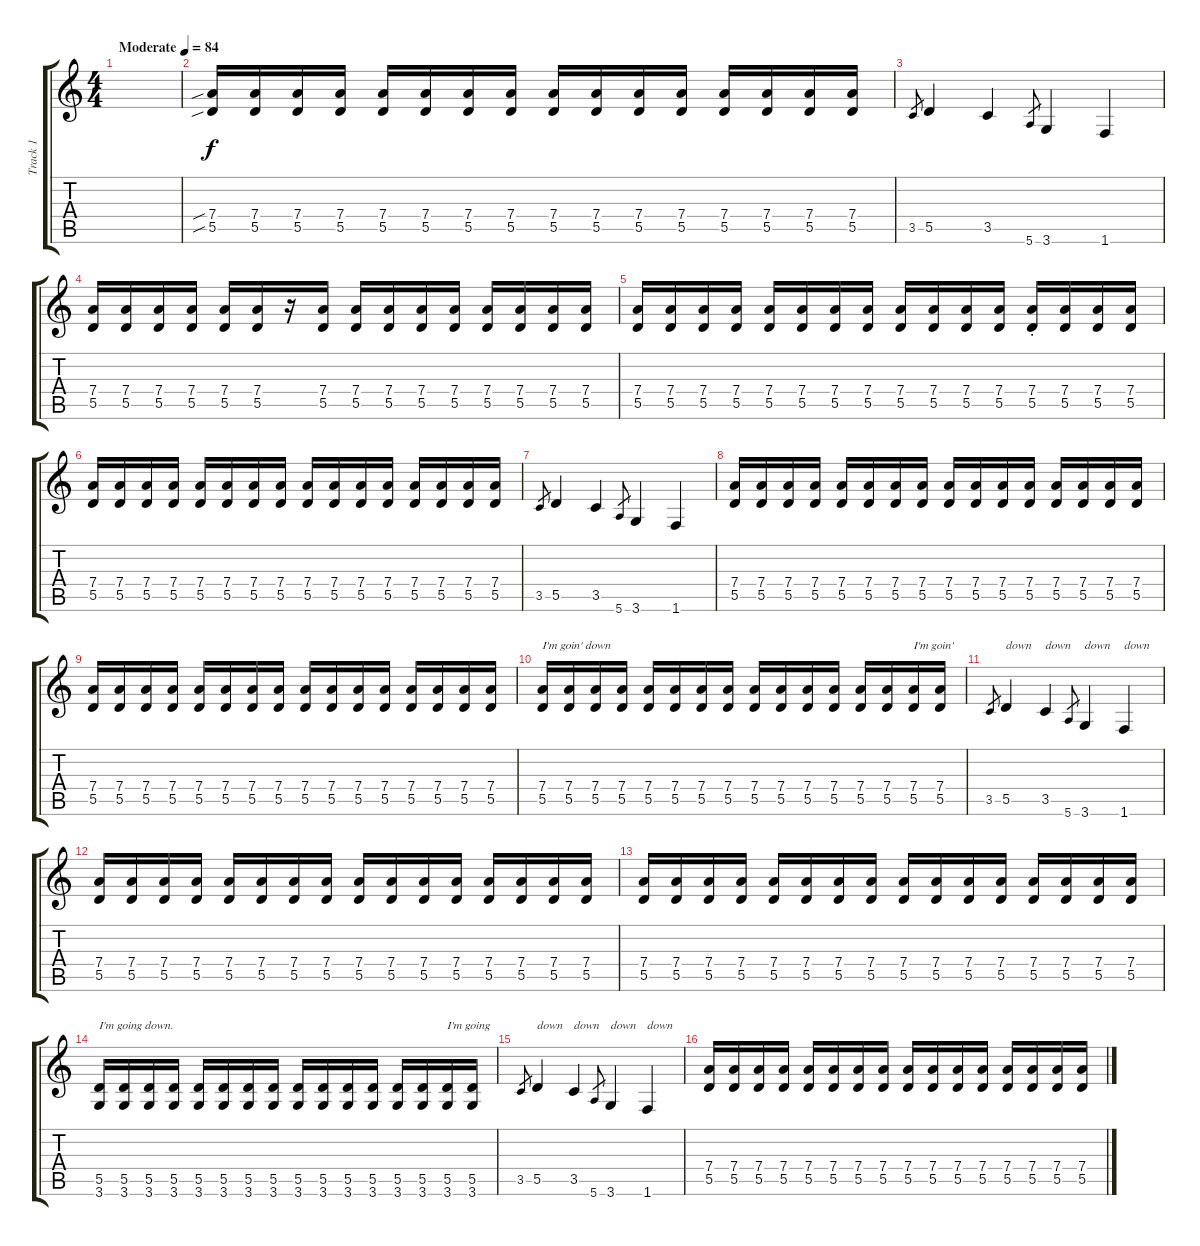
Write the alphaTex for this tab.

\track ("Track 1" "Track 1") {instrument acousticguitarsteel}
\staff {score tabs}
\tuning (E4 B3 G3 D3 A2 E2) {hide}
\ts (4 4)
\tempo (84 "Moderate")
\clef g2
\ks c
|
(7.4{sib} 5.5{sib}).16 (7.4 5.5).16 (7.4 5.5).16 (7.4 5.5).16 (7.4 5.5).16 (7.4 5.5).16 (7.4 5.5).16 (7.4 5.5).16 (7.4 5.5).16 (7.4 5.5).16 (7.4 5.5).16 (7.4 5.5).16 (7.4 5.5).16 (7.4 5.5).16 (7.4 5.5).16 (7.4 5.5).16 |
3.5.8{gr} 5.5.4 3.5.4 5.6.8{gr} 3.6.4 1.6.4 |
(7.4 5.5).16 (7.4 5.5).16 (7.4 5.5).16 (7.4 5.5).16 (7.4 5.5).16 (7.4 5.5).16 r.16 (7.4 5.5).16 (7.4 5.5).16 (7.4 5.5).16 (7.4 5.5).16 (7.4 5.5).16 (7.4 5.5).16 (7.4 5.5).16 (7.4 5.5).16 (7.4 5.5).16 |
(7.4 5.5).16 (7.4 5.5).16 (7.4 5.5).16 (7.4 5.5).16 (7.4 5.5).16 (7.4 5.5).16 (7.4 5.5).16 (7.4 5.5).16 (7.4 5.5).16 (7.4 5.5).16 (7.4 5.5).16 (7.4 5.5).16 (7.4 5.5{st}).16 (7.4 5.5).16 (7.4 5.5).16 (7.4 5.5).16 |
(7.4 5.5).16 (7.4 5.5).16 (7.4 5.5).16 (7.4 5.5).16 (7.4 5.5).16 (7.4 5.5).16 (7.4 5.5).16 (7.4 5.5).16 (7.4 5.5).16 (7.4 5.5).16 (7.4 5.5).16 (7.4 5.5).16 (7.4 5.5).16 (7.4 5.5).16 (7.4 5.5).16 (7.4 5.5).16 |
3.5.8{gr} 5.5.4 3.5.4 5.6.8{gr} 3.6.4 1.6.4 |
(7.4 5.5).16 (7.4 5.5).16 (7.4 5.5).16 (7.4 5.5).16 (7.4 5.5).16 (7.4 5.5).16 (7.4 5.5).16 (7.4 5.5).16 (7.4 5.5).16 (7.4 5.5).16 (7.4 5.5).16 (7.4 5.5).16 (7.4 5.5).16 (7.4 5.5).16 (7.4 5.5).16 (7.4 5.5).16 |
(7.4 5.5).16 (7.4 5.5).16 (7.4 5.5).16 (7.4 5.5).16 (7.4 5.5).16 (7.4 5.5).16 (7.4 5.5).16 (7.4 5.5).16 (7.4 5.5).16 (7.4 5.5).16 (7.4 5.5).16 (7.4 5.5).16 (7.4 5.5).16 (7.4 5.5).16 (7.4 5.5).16 (7.4 5.5).16 |
(7.4 5.5).16{txt "I'm goin' down"} (7.4 5.5).16 (7.4 5.5).16 (7.4 5.5).16 (7.4 5.5).16 (7.4 5.5).16 (7.4 5.5).16 (7.4 5.5).16 (7.4 5.5).16 (7.4 5.5).16 (7.4 5.5).16 (7.4 5.5).16 (7.4 5.5).16 (7.4 5.5).16 (7.4 5.5).16{txt "I'm goin'"} (7.4 5.5).16 |
3.5.8{gr} 5.5.4{txt "down"} 3.5.4{txt "down"} 5.6.8{gr} 3.6.4{txt "down"} 1.6.4{txt "down"} |
(7.4 5.5).16 (7.4 5.5).16 (7.4 5.5).16 (7.4 5.5).16 (7.4 5.5).16 (7.4 5.5).16 (7.4 5.5).16 (7.4 5.5).16 (7.4 5.5).16 (7.4 5.5).16 (7.4 5.5).16 (7.4 5.5).16 (7.4 5.5).16 (7.4 5.5).16 (7.4 5.5).16 (7.4 5.5).16 |
(7.4 5.5).16 (7.4 5.5).16 (7.4 5.5).16 (7.4 5.5).16 (7.4 5.5).16 (7.4 5.5).16 (7.4 5.5).16 (7.4 5.5).16 (7.4 5.5).16 (7.4 5.5).16 (7.4 5.5).16 (7.4 5.5).16 (7.4 5.5).16 (7.4 5.5).16 (7.4 5.5).16 (7.4 5.5).16 |
(5.5 3.6).16{txt "I'm going down."} (5.5 3.6).16 (5.5 3.6).16 (5.5 3.6).16 (5.5 3.6).16 (5.5 3.6).16 (5.5 3.6).16 (5.5 3.6).16 (5.5 3.6).16 (5.5 3.6).16 (5.5 3.6).16 (5.5 3.6).16 (5.5 3.6).16 (5.5 3.6).16 (5.5 3.6).16{txt "I'm going"} (5.5 3.6).16 |
3.5.8{gr} 5.5.4{txt "down"} 3.5.4{txt "down"} 5.6.8{gr} 3.6.4{txt "down"} 1.6.4{txt "down"} |
(7.4 5.5).16 (7.4 5.5).16 (7.4 5.5).16 (7.4 5.5).16 (7.4 5.5).16 (7.4 5.5).16 (7.4 5.5).16 (7.4 5.5).16 (7.4 5.5).16 (7.4 5.5).16 (7.4 5.5).16 (7.4 5.5).16 (7.4 5.5).16 (7.4 5.5).16 (7.4 5.5).16 (7.4 5.5).16
